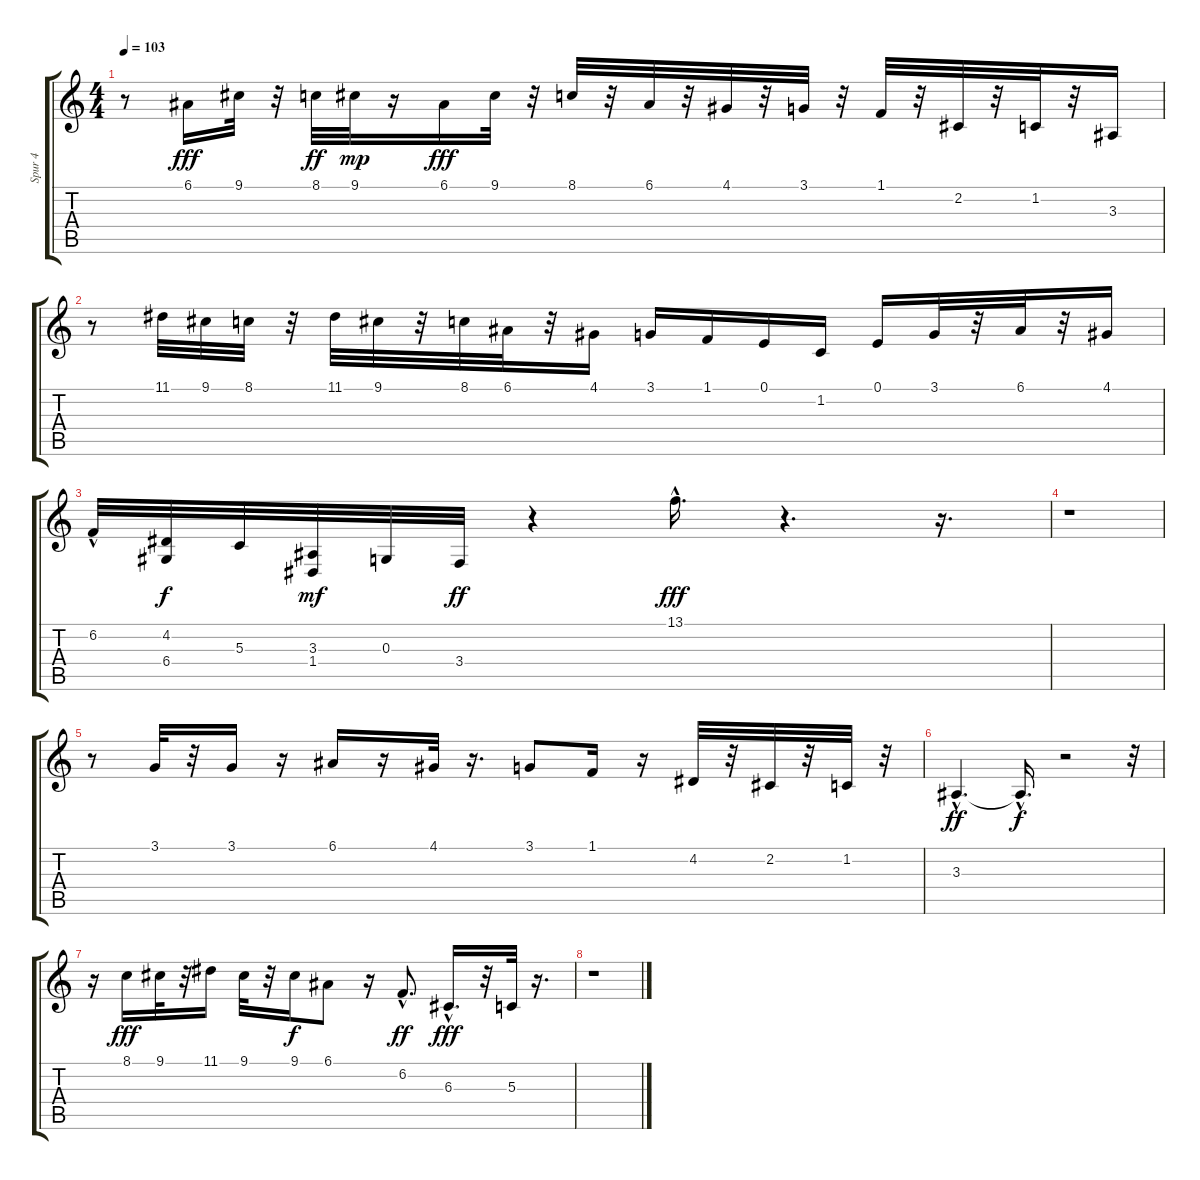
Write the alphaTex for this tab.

\track ("Spur 4" "Spur 4") {instrument fx4atmosphere}
\staff {score tabs}
\tuning (E4 B3 G3 D3 A2 E2) {hide}
\ts (4 4)
\tempo 103
\clef g2
\ks c
r.8{dy f} 6.1.16{dy fff} 9.1.32 r.32 8.1.32{dy ff} 9.1.32{dy mp} r.16 6.1.16{dy fff} 9.1.32 r.32 8.1.32 r.32 6.1.32 r.32 4.1.32 r.32 3.1.32 r.32 1.1.32 r.32 2.2.32 r.32 1.2.32 r.32 3.3.16 |
r.8 11.1.32 9.1.32 8.1.32 r.32 11.1.32 9.1.32 r.32 8.1.32 6.1.32 r.32 4.1.16 3.1.16 1.1.16 0.1.16 1.2.16 0.1.16 3.1.32 r.32 6.1.32 r.32 4.1.16 |
6.2{hac}.32 (4.2 6.4).32{dy f} 5.3.32 (3.3 1.4).32{dy mf} 0.3.32 3.4.32{dy ff} r.4 13.1{hac}.16{d dy fff} r.4{d} r.16{d} |
r.1 |
r.8 3.1.32 r.32 3.1.16 r.16 6.1.16 r.16 4.1.32 r.16{d} 3.1.8 1.1.16 r.16 4.2.32 r.32 2.2.32 r.32 1.2.32 r.32 |
3.3{hac}.4{d dy ff} 3.3{hac t}.16{d dy f} r.2 r.32 |
r.16 8.1.16{dy fff} 9.1.32 r.32 11.1.16 9.1.32 r.32 9.1.16{dy f} 6.1.8 r.16 6.2{hac}.8{d dy ff} 6.3{hac}.16{d dy fff} r.32 5.3.32 r.16{d} |
r.1
